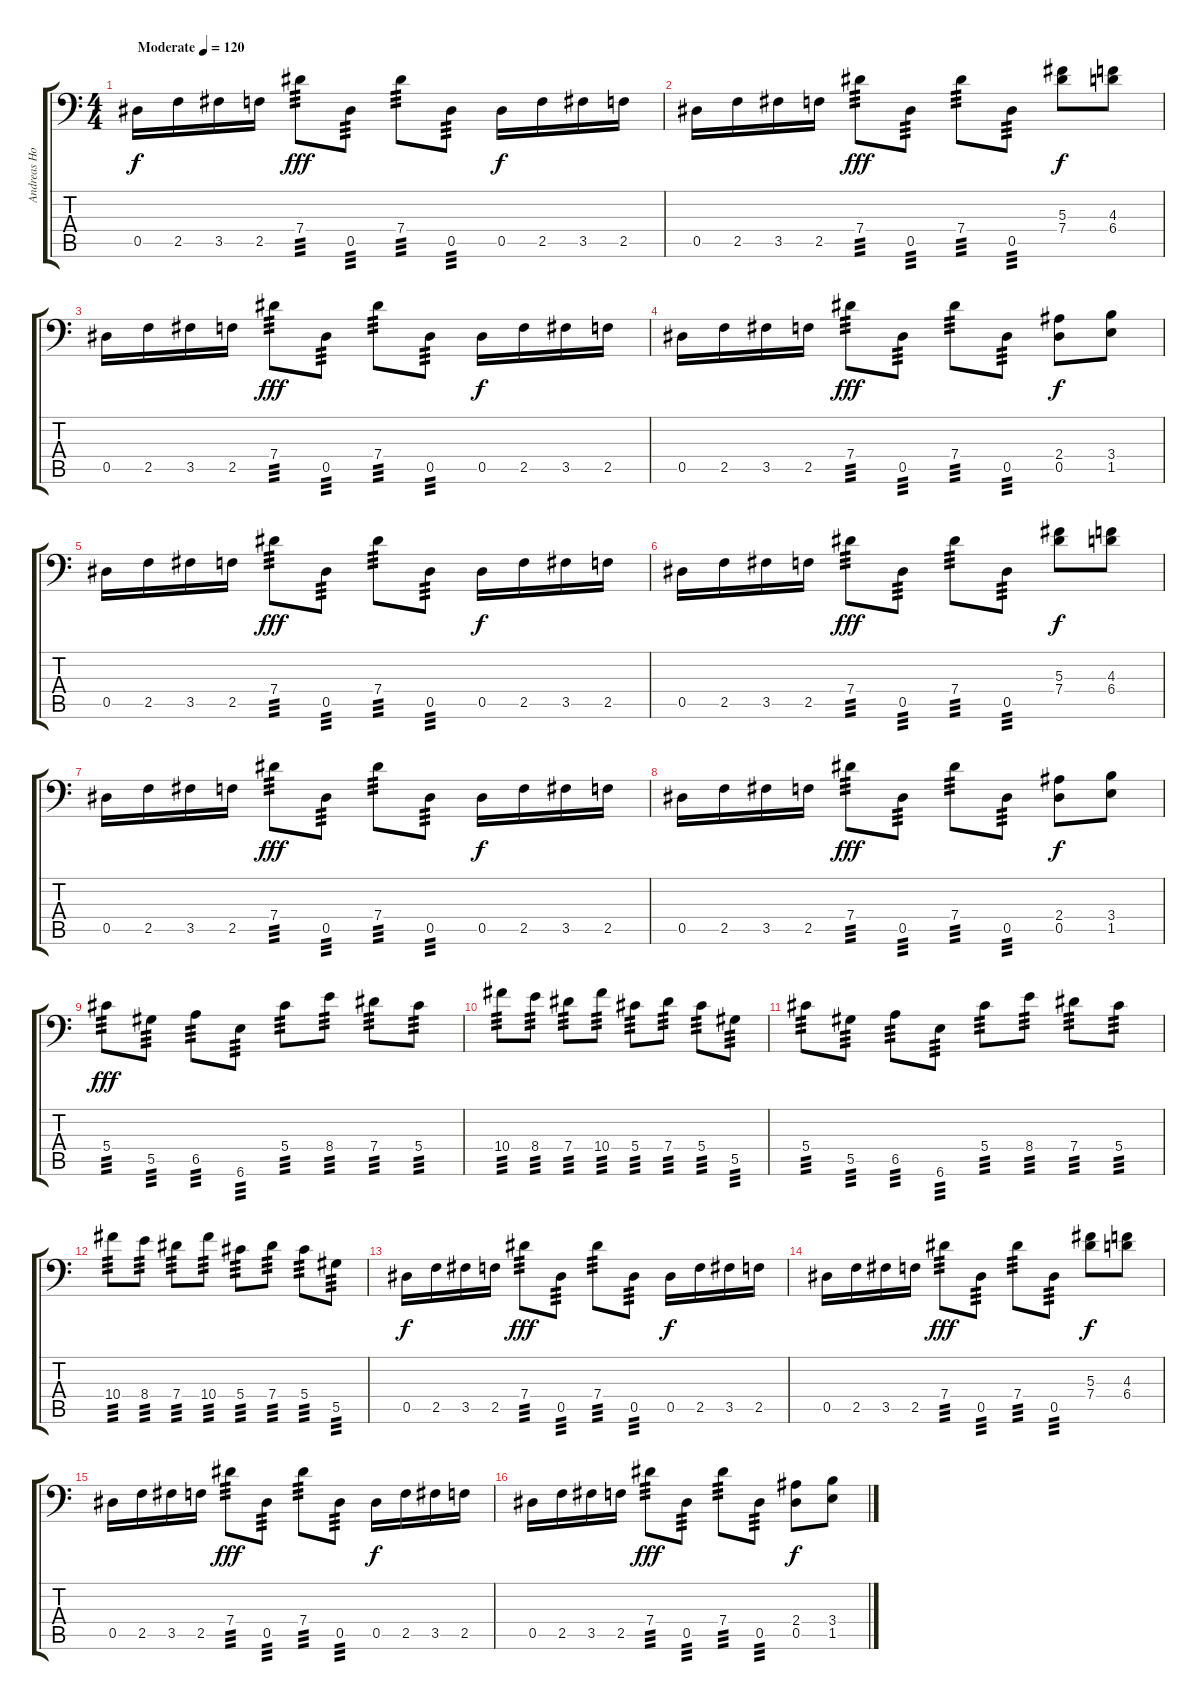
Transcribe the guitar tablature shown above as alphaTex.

\track ("Andreas Holma" "Andreas Ho") {instrument distortionguitar}
\staff {score tabs}
\tuning (Bb3 F3 Db3 Ab2 Eb2 Bb1) {hide}
\ts (4 4)
\tempo (120 "Moderate")
\clef f4
\ks c
0.5.16{dy f instrument distortionguitar} 2.5.16 3.5.16 2.5.16 7.4.8{tp 3 dy fff} 0.5.8{tp 3} 7.4.8{tp 3} 0.5.8{tp 3} 0.5.16{dy f} 2.5.16 3.5.16 2.5.16 |
0.5.16 2.5.16 3.5.16 2.5.16 7.4.8{tp 3 dy fff} 0.5.8{tp 3} 7.4.8{tp 3} 0.5.8{tp 3} (5.3 7.4).8{dy f} (4.3 6.4).8 |
0.5.16 2.5.16 3.5.16 2.5.16 7.4.8{tp 3 dy fff} 0.5.8{tp 3} 7.4.8{tp 3} 0.5.8{tp 3} 0.5.16{dy f} 2.5.16 3.5.16 2.5.16 |
0.5.16 2.5.16 3.5.16 2.5.16 7.4.8{tp 3 dy fff} 0.5.8{tp 3} 7.4.8{tp 3} 0.5.8{tp 3} (2.4 0.5).8{dy f} (3.4 1.5).8 |
0.5.16 2.5.16 3.5.16 2.5.16 7.4.8{tp 3 dy fff} 0.5.8{tp 3} 7.4.8{tp 3} 0.5.8{tp 3} 0.5.16{dy f} 2.5.16 3.5.16 2.5.16 |
0.5.16 2.5.16 3.5.16 2.5.16 7.4.8{tp 3 dy fff} 0.5.8{tp 3} 7.4.8{tp 3} 0.5.8{tp 3} (5.3 7.4).8{dy f} (4.3 6.4).8 |
0.5.16 2.5.16 3.5.16 2.5.16 7.4.8{tp 3 dy fff} 0.5.8{tp 3} 7.4.8{tp 3} 0.5.8{tp 3} 0.5.16{dy f} 2.5.16 3.5.16 2.5.16 |
0.5.16 2.5.16 3.5.16 2.5.16 7.4.8{tp 3 dy fff} 0.5.8{tp 3} 7.4.8{tp 3} 0.5.8{tp 3} (2.4 0.5).8{dy f} (3.4 1.5).8 |
5.4.8{tp 3 dy fff} 5.5.8{tp 3} 6.5.8{tp 3} 6.6.8{tp 3} 5.4.8{tp 3} 8.4.8{tp 3} 7.4.8{tp 3} 5.4.8{tp 3} |
10.4.8{tp 3} 8.4.8{tp 3} 7.4.8{tp 3} 10.4.8{tp 3} 5.4.8{tp 3} 7.4.8{tp 3} 5.4.8{tp 3} 5.5.8{tp 3} |
5.4.8{tp 3} 5.5.8{tp 3} 6.5.8{tp 3} 6.6.8{tp 3} 5.4.8{tp 3} 8.4.8{tp 3} 7.4.8{tp 3} 5.4.8{tp 3} |
10.4.8{tp 3} 8.4.8{tp 3} 7.4.8{tp 3} 10.4.8{tp 3} 5.4.8{tp 3} 7.4.8{tp 3} 5.4.8{tp 3} 5.5.8{tp 3} |
0.5.16{dy f} 2.5.16 3.5.16 2.5.16 7.4.8{tp 3 dy fff} 0.5.8{tp 3} 7.4.8{tp 3} 0.5.8{tp 3} 0.5.16{dy f} 2.5.16 3.5.16 2.5.16 |
0.5.16 2.5.16 3.5.16 2.5.16 7.4.8{tp 3 dy fff} 0.5.8{tp 3} 7.4.8{tp 3} 0.5.8{tp 3} (5.3 7.4).8{dy f} (4.3 6.4).8 |
0.5.16 2.5.16 3.5.16 2.5.16 7.4.8{tp 3 dy fff} 0.5.8{tp 3} 7.4.8{tp 3} 0.5.8{tp 3} 0.5.16{dy f} 2.5.16 3.5.16 2.5.16 |
0.5.16 2.5.16 3.5.16 2.5.16 7.4.8{tp 3 dy fff} 0.5.8{tp 3} 7.4.8{tp 3} 0.5.8{tp 3} (2.4 0.5).8{dy f} (3.4 1.5).8
